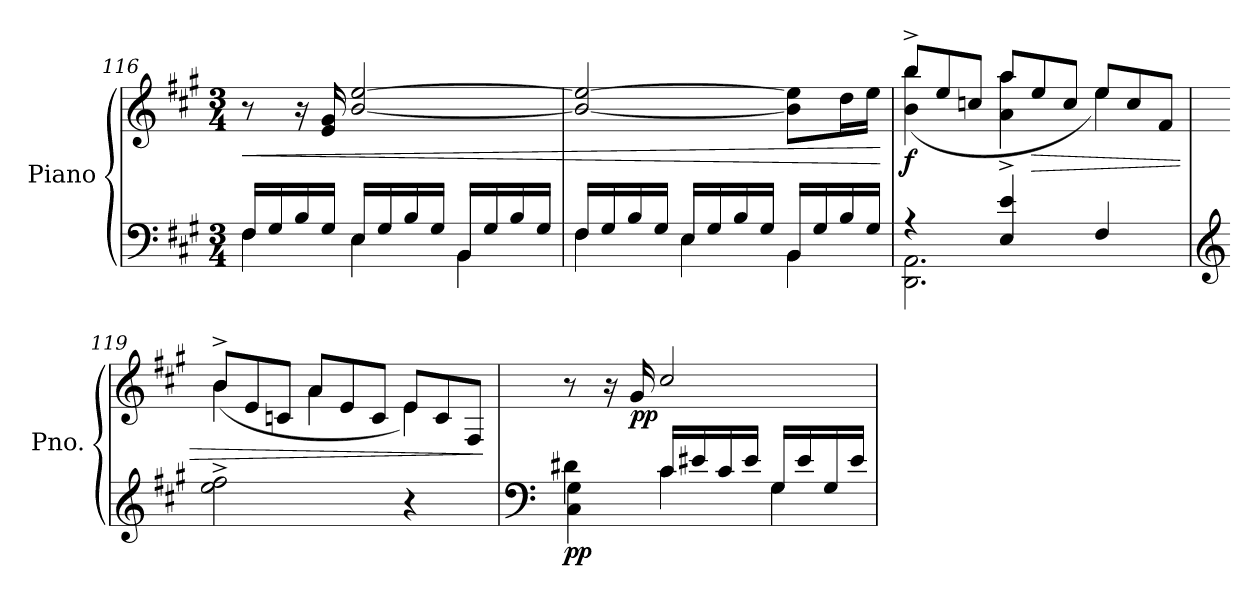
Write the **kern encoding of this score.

**kern	**kern	**dynam
*part1	*part1	*part1
*staff2	*staff1	*staff1/2
*I"Piano	*	*
*I'Pno.	*	*
*clefF4	*clefG2	*
*k[f#c#g#]	*k[f#c#g#]	*
*M3/4	*M3/4	*
=116	=116	=116
*^	*	*
!	!	!	!LO:HP:b
16F#/LL	4F#\	8r	<
16G#/	.	.	.
16B/	.	16r	.
16G#/JJ	.	16e/ 16g#/	.
16E/LL	4E\	[2b/ [2ee/	.
16G#/	.	.	.
16B/	.	.	.
16G#/JJ	.	.	.
16BB/LL	4BB\	.	.
16G#/	.	.	.
16B/	.	.	.
16G#/JJ	.	.	.
=117	=117	=117	=117
16F#/LL	4F#\	2b/_ 2ee/_	.
16G#/	.	.	.
16B/	.	.	.
16G#/JJ	.	.	.
16E/LL	4E\	.	.
16G#/	.	.	.
16B/	.	.	.
16G#/JJ	.	.	.
16BB/LL	4BB\	8b\] 8ee\]L	.
16G#/	.	.	.
16B/	.	16dd\L	.
16G#/JJ	.	16ee\JJ	.
*v	*v	*	*
.	.	[
!!LO:LB:g=z
=118	=118	=118
*^	*	*
*	*	*Xtuplet	*
*	*	*^	*
!	!	!	!	!LO:DY:b
4r	2.DD\ 2.AA\	12bb^/L	(4b\ 4bb\	f
.	.	12ee/	.	.
.	.	12ccn/J	.	.
4E/^ 4e/^	.	12aa/L	4a\ 4aa\	.
!	!	!	!	!LO:HP:b
.	.	12ee/	.	>
.	.	12cc/J	.	.
4F#/	.	12ee/L	4ee\)	.
.	.	12cc/	.	.
.	.	12f#/J	.	.
*v	*v	*	*	*
=119	=119	=119	=119
*clefG2	*	*	*
2ee\^ 2ff#\^	12b^/L	(4b\	.
.	12e/	.	.
.	12cn/J	.	.
.	12a/L	4a\	.
.	12e/	.	.
.	12c/J	.	.
4r	12e/L	4e\)	.
.	12c/	.	.
.	12F#/J	.	.
*	*v	*v	*
.	.	]
=120	=120	=120
*clefF4	*	*
*^	*	*
!	!	!	!LO:DY:b=2
4d#X\	4C#\ 4G#\	8r	pp
.	.	16r	.
!	!	!	!LO:DY:b
.	.	16g#/	pp
16c#/LL	4c#\	2cc#/	.
16e#X/	.	.	.
16c#/	.	.	.
16e#/JJ	.	.	.
16G#/LL	4G#\	.	.
16e#/	.	.	.
16G#/	.	.	.
16e#/JJ	.	.	.
*v	*v	*	*
=	=	=
*-	*-	*-
